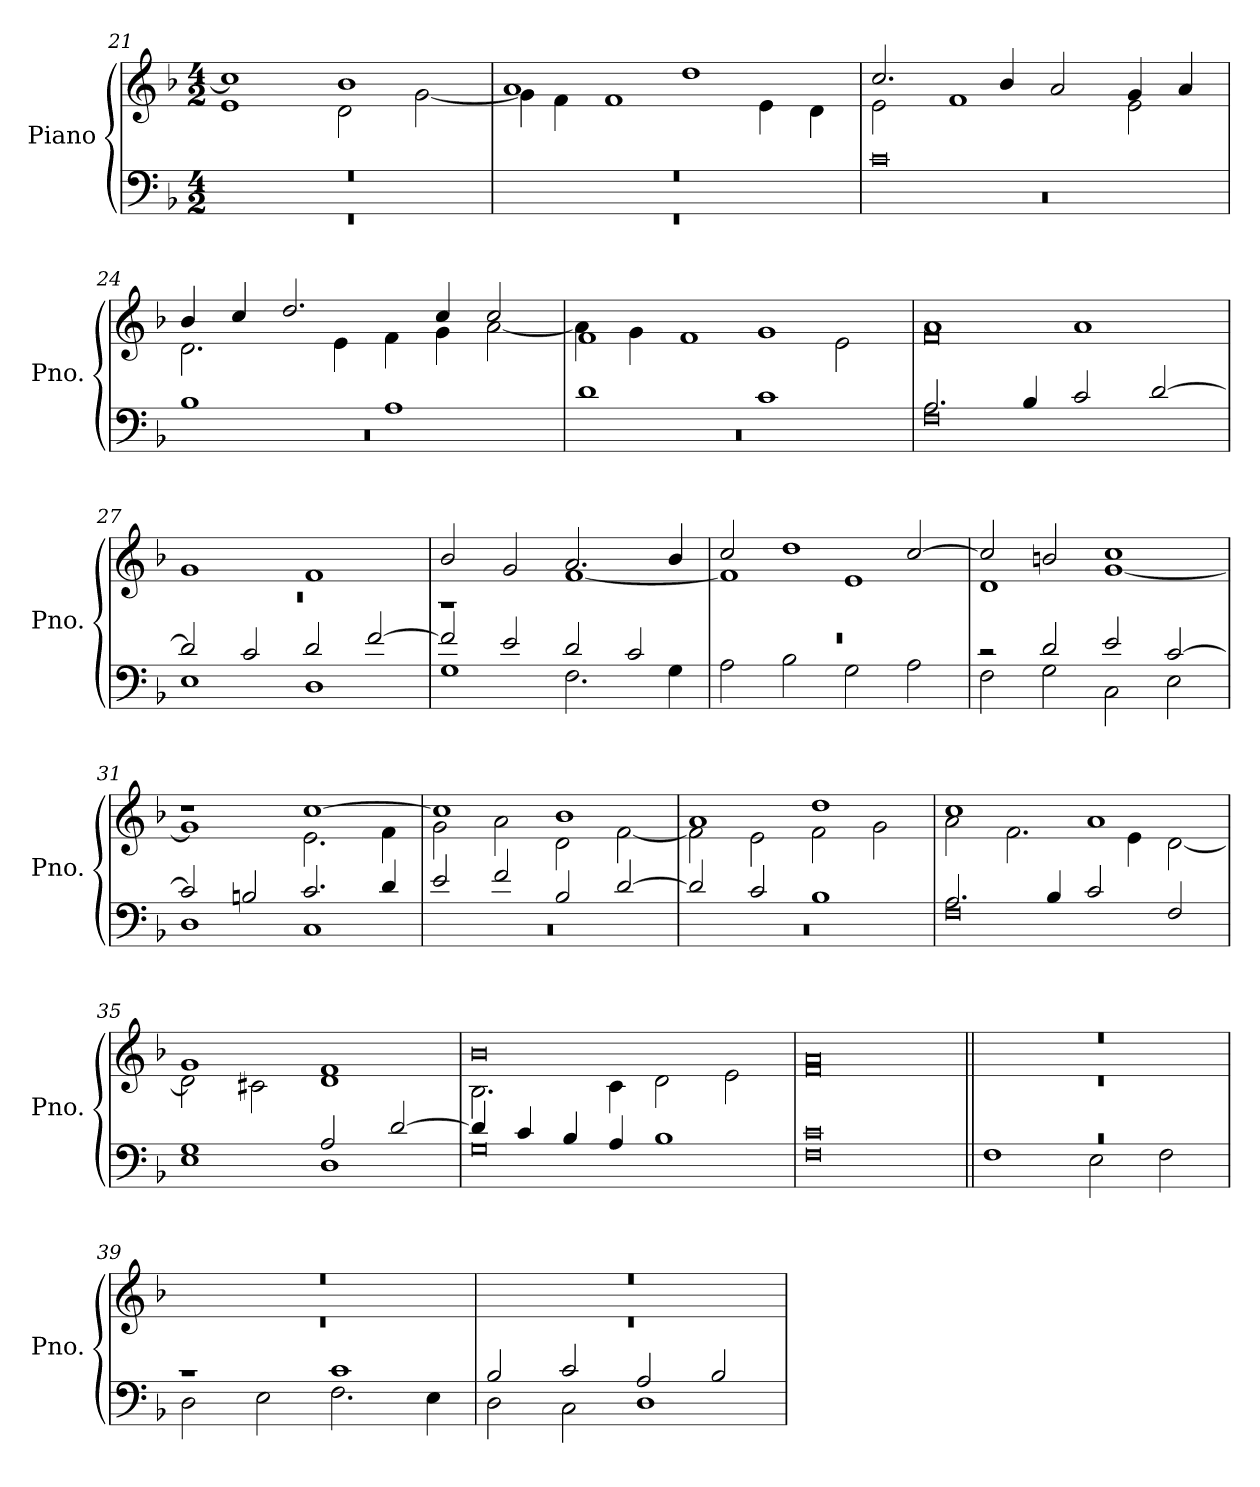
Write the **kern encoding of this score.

**kern	**kern
*part1	*part1
*staff2	*staff1
*I"Piano	*
*I'Pno.	*
*clefF4	*clefG2
*k[b-]	*k[b-]
*M4/2	*M4/2
=21	=21
*^	*^
0r	0r	1cc]	1e
.	.	1b-	2d\
.	.	.	[2g\
!!LO:LB:g=z	!!
=22	=22	=22	=22
0r	0r	1a	4g\]
.	.	.	4f\
.	.	.	1f
.	.	1dd	.
.	.	.	4e\
.	.	.	4d\
=23	=23	=23	=23
0c	0r	2.cc/	2e\
.	.	.	1f
.	.	4b-/	.
.	.	2a/	.
.	.	4g/	2e\
.	.	4a/	.
=24	=24	=24	=24
1B-	0r	4b-/	2.d\
.	.	4cc/	.
.	.	2.dd/	.
.	.	.	4e\
1A	.	.	4f\
.	.	4cc/	4g\
.	.	2cc/	[2a\
=25	=25	=25	=25
1d	0r	1f	4a\]
.	.	.	4g\
.	.	.	1f
1c	.	1g	.
.	.	.	2e\
!!LO:PB:g=z	!!
=26	=26	=26	=26
2.A/	0F	1a	0f
4B-/	.	.	.
2c/	.	1a	.
[2d/	.	.	.
=27	=27	=27	=27
2d/]	1E	1g	0r
2c/	.	.	.
2d/	1D	1f	.
[2f/	.	.	.
=28	=28	=28	=28
2f/]	1G	2b-/	1r
2e/	.	2g/	.
2d/	2.F\	2.a/	[1f
2c/	.	.	.
.	4G\	4b-/	.
=29	=29	=29	=29
0r	2A\	2cc/	1f]
.	2B-\	1dd	.
.	2G\	.	1e
.	2A\	[2cc/	.
=30	=30	=30	=30
2r	2F\	2cc/]	1d
2d/	2G\	2bn/	.
2e/	2C\	1cc	[1g
[2c/	2E\	.	.
=31	=31	=31	=31
2c/]	1D	1r	1g]
2Bn/	.	.	.
2.c/	1C	[1cc	2.e\
4d/	.	.	4f\
!!LO:LB:g=z	!!
=32	=32	=32	=32
2e/	0r	1cc]	2g\
2f/	.	.	2a\
2B-/	.	1b-	2d\
[2d/	.	.	[2f\
=33	=33	=33	=33
2d/]	0r	1a	2f\]
2c/	.	.	2e\
1B-	.	1dd	2f\
.	.	.	2g\
=34	=34	=34	=34
2.A/	0F	1cc	2a\
.	.	.	2.f\
4B-/	.	.	.
2c/	.	1a	.
.	.	.	4e\
2F/	.	.	[2d\
=35	=35	=35	=35
1G	1E	1g	2d\]
.	.	.	2c#X\
2A/	1D	1f	1d
[2d/	.	.	.
=36	=36	=36	=36
4d/]	0G	0b-	2.B-\
4c/	.	.	.
4B-/	.	.	.
4A/	.	.	4c\
1B-	.	.	2d\
.	.	.	2e\
=37	=37	=37	=37
0c	0F	0a	0f
!!LO:LB:g=z	!!
=38||	=38||	=38||	=38||
0r	1F	0r	0r
.	2E\	.	.
.	2F\	.	.
=39	=39	=39	=39
1r	2D\	0r	0r
.	2E\	.	.
1c	2.F\	.	.
.	4E\	.	.
=40	=40	=40	=40
2B-/	2D\	0r	0r
2c/	2C\	.	.
2A/	1D	.	.
2B-/	.	.	.
*v	*v	*	*
*	*v	*v
=	=
*-	*-
